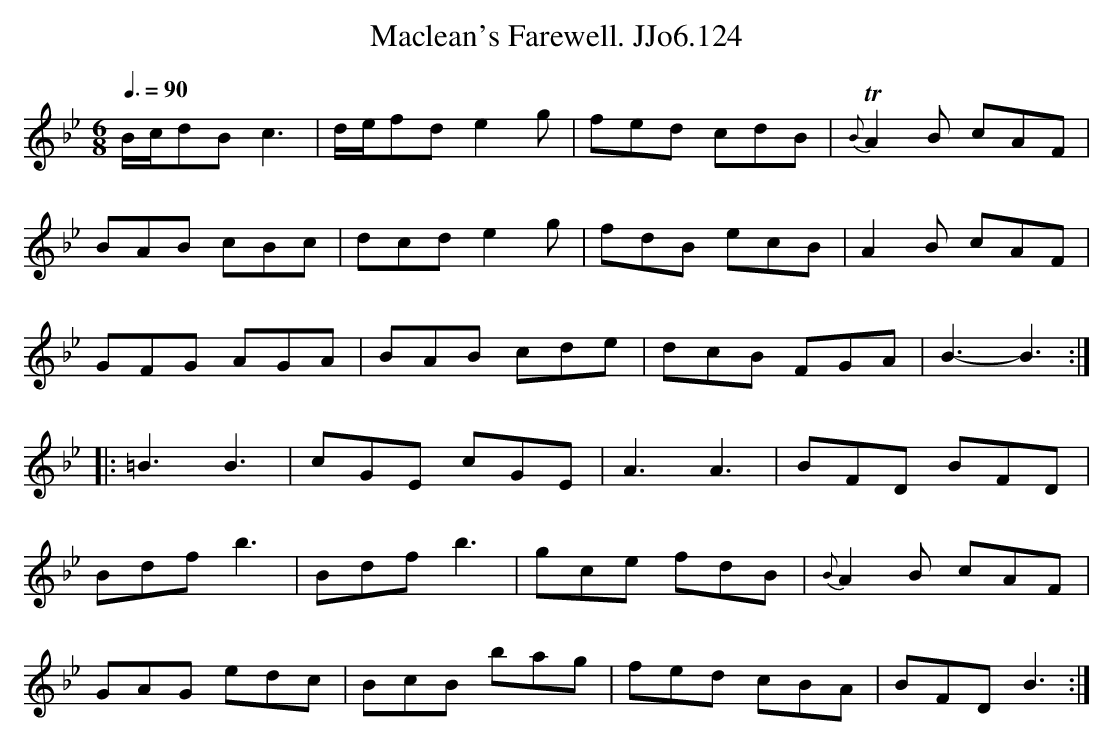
X:1
T:Maclean's Farewell. JJo6.124
M:6/8
L:1/8
Q:3/8=90
K:Bb
B/c/dB c3 | d/e/fd e2g | fed cdB | {B}TA2B cAF |
BAB cBc | dcd e2g | fdB ecB | A2B cAF |
GFG AGA | BAB cde | dcB FGA | B3- B3 :|
|:=B3 B3 | cGE cGE | A3 A3 | BFD BFD |
Bdf b3 | Bdf b3 | gce fdB | {B}A2B cAF |
GAG edc | BcB bag | fed cBA | BFD B3 :|
